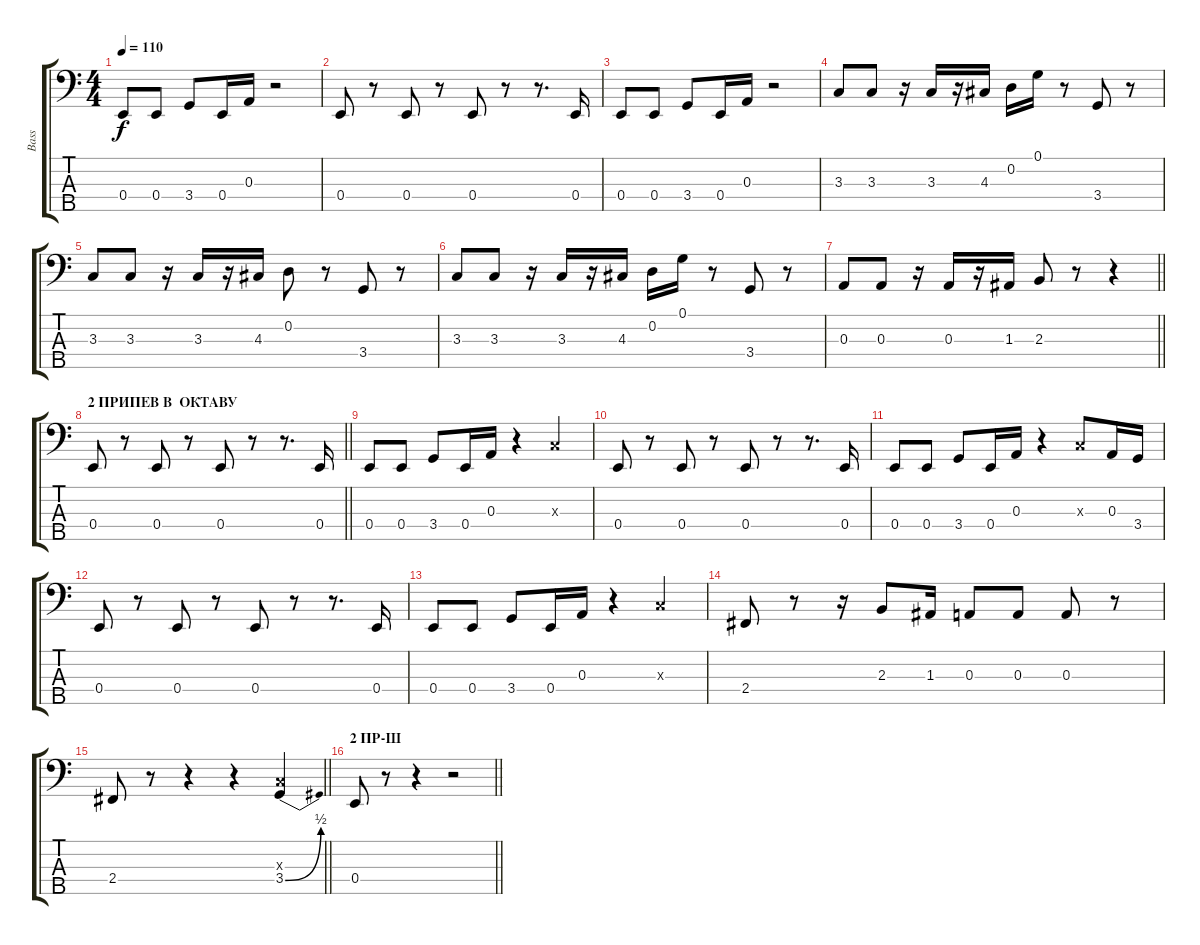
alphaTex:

\track ("Bass" "Bass") {instrument electricbassfinger}
\staff {score tabs}
\tuning (G2 D2 A1 E1 B0) {hide}
\ts (4 4)
\tempo 110
\clef f4
\ks c
0.4.8{dy f} 0.4.8 3.4.8 0.4.16 0.3.16 r.2 |
0.4.8 r.8 0.4.8 r.8 0.4.8 r.8 r.8{d} 0.4.16 |
0.4.8 0.4.8 3.4.8 0.4.16 0.3.16 r.2 |
3.3.8 3.3.8 r.16 3.3.16 r.16 4.3.16 0.2.16 0.1.16 r.8 3.4.8 r.8 |
3.3.8 3.3.8 r.16 3.3.16 r.16 4.3.16 0.2.8 r.8 3.4.8 r.8 |
3.3.8 3.3.8 r.16 3.3.16 r.16 4.3.16 0.2.16 0.1.16 r.8 3.4.8 r.8 |
\barLineRight lightlight
0.3.8 0.3.8 r.16 0.3.16 r.16 1.3.16 2.3.8 r.8 r.4 |
\section ("" "2 ПРИПЕВ В  ОКТАВУ")
\barLineRight lightlight
0.4.8 r.8 0.4.8 r.8 0.4.8 r.8 r.8{d} 0.4.16 |
0.4.8 0.4.8 3.4.8 0.4.16 0.3.16 r.4 3.3{x}.4 |
0.4.8 r.8 0.4.8 r.8 0.4.8 r.8 r.8{d} 0.4.16 |
0.4.8 0.4.8 3.4.8 0.4.16 0.3.16 r.4 3.3{x}.8 0.3.16 3.4.16 |
0.4.8 r.8 0.4.8 r.8 0.4.8 r.8 r.8{d} 0.4.16 |
0.4.8 0.4.8 3.4.8 0.4.16 0.3.16 r.4 3.3{x}.4 |
2.4.8 r.8 r.16 2.3.8 1.3.16 0.3.8 0.3.8 0.3.8 r.8 |
\barLineRight lightlight
2.4.8 r.8 r.4 r.4 (3.3{x} 3.4{be (bend 0 0 60 2)}).4 |
\section ("" "2 ПР-Ш")
\barLineRight lightlight
0.4.8 r.8 r.4 r.2
